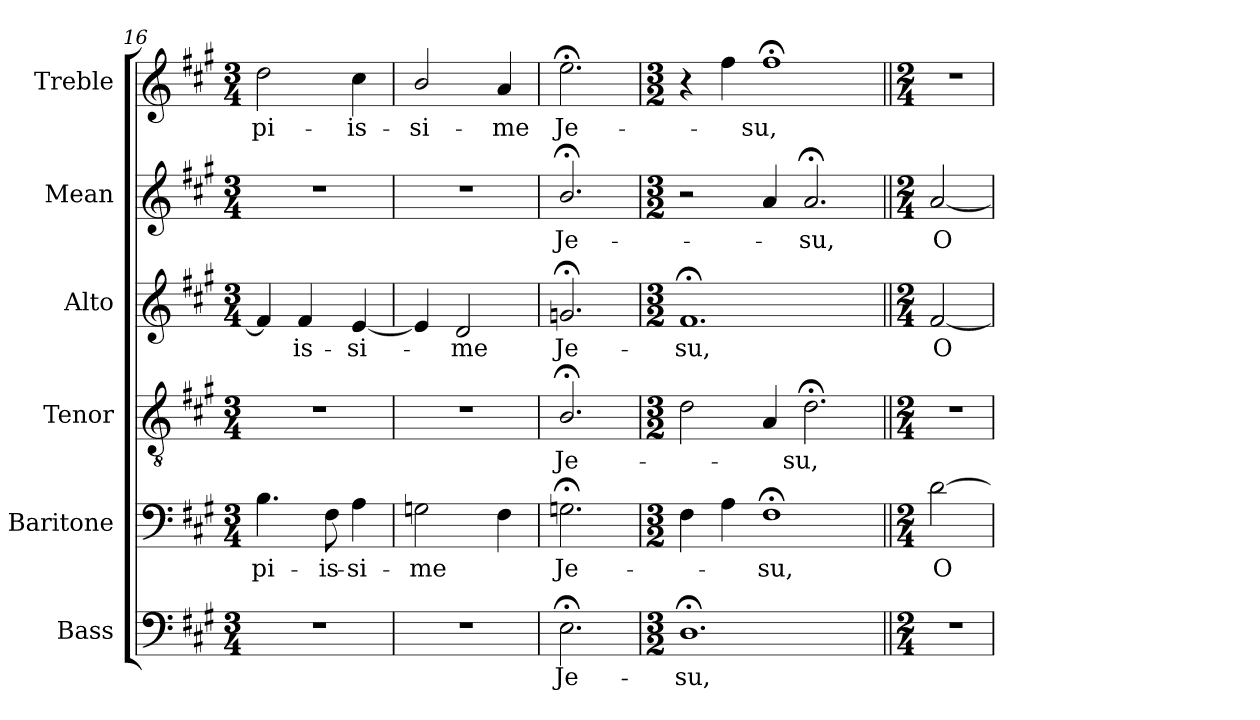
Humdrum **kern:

**kern	**text	**kern	**text	**kern	**text	**kern	**text	**kern	**text	**kern	**text
*part6	*part6	*part5	*part5	*part4	*part4	*part3	*part3	*part2	*part2	*part1	*part1
*staff6	*staff6	*staff5	*staff5	*staff4	*staff4	*staff3	*staff3	*staff2	*staff2	*staff1	*staff1
*I"Bass	*	*I"Baritone	*	*I"Tenor	*	*I"Alto	*	*I"Mean	*	*I"Treble	*
*I'B.	*	*I'Bar.	*	*I'T.	*	*I'A.	*	*I'M.	*	*I'Tr.	*
*clefF4	*	*clefF4	*	*clefGv2	*	*clefG2	*	*clefG2	*	*clefG2	*
*	*	*	*	*ITrd7c12	*	*	*	*	*	*	*
*k[f#c#g#]	*	*k[f#c#g#]	*	*k[f#c#g#]	*	*k[f#c#g#]	*	*k[f#c#g#]	*	*k[f#c#g#]	*
*A:	*	*A:	*	*A:	*	*A:	*	*A:	*	*A:	*
*M3/4	*	*M3/4	*	*M3/4	*	*M3/4	*	*M3/4	*	*M3/4	*
=16	=16	=16	=16	=16	=16	=16	=16	=16	=16	=16	=16
!LO:N:vis=1	!	!	!	!	!	!	!	!	!	!	!
!	!	!	!LO:LY:b:color=#000000	!LO:N:vis=1	!	!	!	!LO:N:vis=1	!	!	!
!	!	!	!	!	!	!	!	!	!	!	!LO:LY:b:color=#000000
2.r	.	4.Bi\	pi-	2.r	.	4f#i/]	.	2.r	.	2ddi\	pi-
!	!	!	!	!	!	!	!LO:LY:b:color=#000000	!	!	!	!
.	.	.	.	.	.	4f#i/	-is-	.	.	.	.
!	!	!	!LO:LY:b:color=#000000	!	!	!	!	!	!	!	!
.	.	8F#i\	-is-	.	.	.	.	.	.	.	.
!	!	!	!LO:LY:b:color=#000000	!	!	!	!	!	!	!	!
!	!	!	!	!	!	!	!LO:LY:b:color=#000000	!	!	!	!
!	!	!	!	!	!	!	!	!	!	!	!LO:LY:b:color=#000000
.	.	4Ai\	-si-	.	.	[4ei/	-si-	.	.	4cc#i\	-is-
=17	=17	=17	=17	=17	=17	=17	=17	=17	=17	=17	=17
!LO:N:vis=1	!	!	!	!	!	!	!	!	!	!	!
!	!	!	!LO:LY:b:color=#000000	!LO:N:vis=1	!	!	!	!LO:N:vis=1	!	!	!
!	!	!	!	!	!	!	!	!	!	!	!LO:LY:b:color=#000000
2.r	.	2Gni\	-me	2.r	.	4ei/]	.	2.r	.	2bi/	-si-
!	!	!	!	!	!	!	!LO:LY:b:color=#000000	!	!	!	!
.	.	.	.	.	.	2di/	-me	.	.	.	.
!	!	!	!	!	!	!	!	!	!	!	!LO:LY:b:color=#000000
.	.	4F#i\	.	.	.	.	.	.	.	4ai/	-me
=18	=18	=18	=18	=18	=18	=18	=18	=18	=18	=18	=18
!	!LO:LY:b:color=#000000	!	!	!	!	!	!	!	!	!	!
!	!	!	!LO:LY:b:color=#000000	!	!	!	!	!	!	!	!
!	!	!	!	!	!LO:LY:b:color=#000000	!	!	!	!	!	!
!	!	!	!	!	!	!	!LO:LY:b:color=#000000	!	!	!	!
!	!	!	!	!	!	!	!	!	!LO:LY:b:color=#000000	!	!
!	!	!	!	!	!	!	!	!	!	!	!LO:LY:b:color=#000000
2.E;i\	Je-	2.Gn;i\	Je-	2.BB;i/	Je-	2.gn;i/	Je-	2.b;i/	Je-	2.ee;i\	Je-
=19	=19	=19	=19	=19	=19	=19	=19	=19	=19	=19	=19
*M3/2	*	*M3/2	*	*M3/2	*	*M3/2	*	*M3/2	*	*M3/2	*
!	!LO:LY:b:color=#000000	!	!	!	!	!	!	!	!	!	!
!	!	!	!	!	!	!	!LO:LY:b:color=#000000	!	!	!	!
1.D;i	-su,	4F#i\	.	2Di\	.	1.f#;i	-su,	2r	.	4r	.
.	.	4Ai\	.	.	.	.	.	.	.	4ff#i\	.
!	!	!	!LO:LY:b:color=#000000	!	!	!	!	!	!	!	!
!	!	!	!	!	!	!	!	!	!	!	!LO:LY:b:color=#000000
.	.	1F#;i	-su,	4AAi/	.	.	.	4ai/	.	1ff#;i	-su,
!	!	!	!	!	!LO:LY:b:color=#000000	!	!	!	!	!	!
!	!	!	!	!	!	!	!	!	!LO:LY:b:color=#000000	!	!
.	.	.	.	2.D;i\	-su,	.	.	2.a;i/	-su,	.	.
=20||	=20||	=20||	=20||	=20||	=20||	=20||	=20||	=20||	=20||	=20||	=20||
*M2/4	*	*M2/4	*	*M2/4	*	*M2/4	*	*M2/4	*	*M2/4	*
!LO:N:vis=1	!	!	!	!	!	!	!	!	!	!	!
!	!	!	!LO:LY:b:color=#000000	!LO:N:vis=1	!	!	!	!	!	!	!
!	!	!	!	!	!	!	!LO:LY:b:color=#000000	!	!	!	!
!	!	!	!	!	!	!	!	!	!LO:LY:b:color=#000000	!LO:N:vis=1	!
2r	.	[2di\	O	2r	.	[2f#i/	O	[2ai/	O	2r	.
=	=	=	=	=	=	=	=	=	=	=	=
*-	*-	*-	*-	*-	*-	*-	*-	*-	*-	*-	*-
